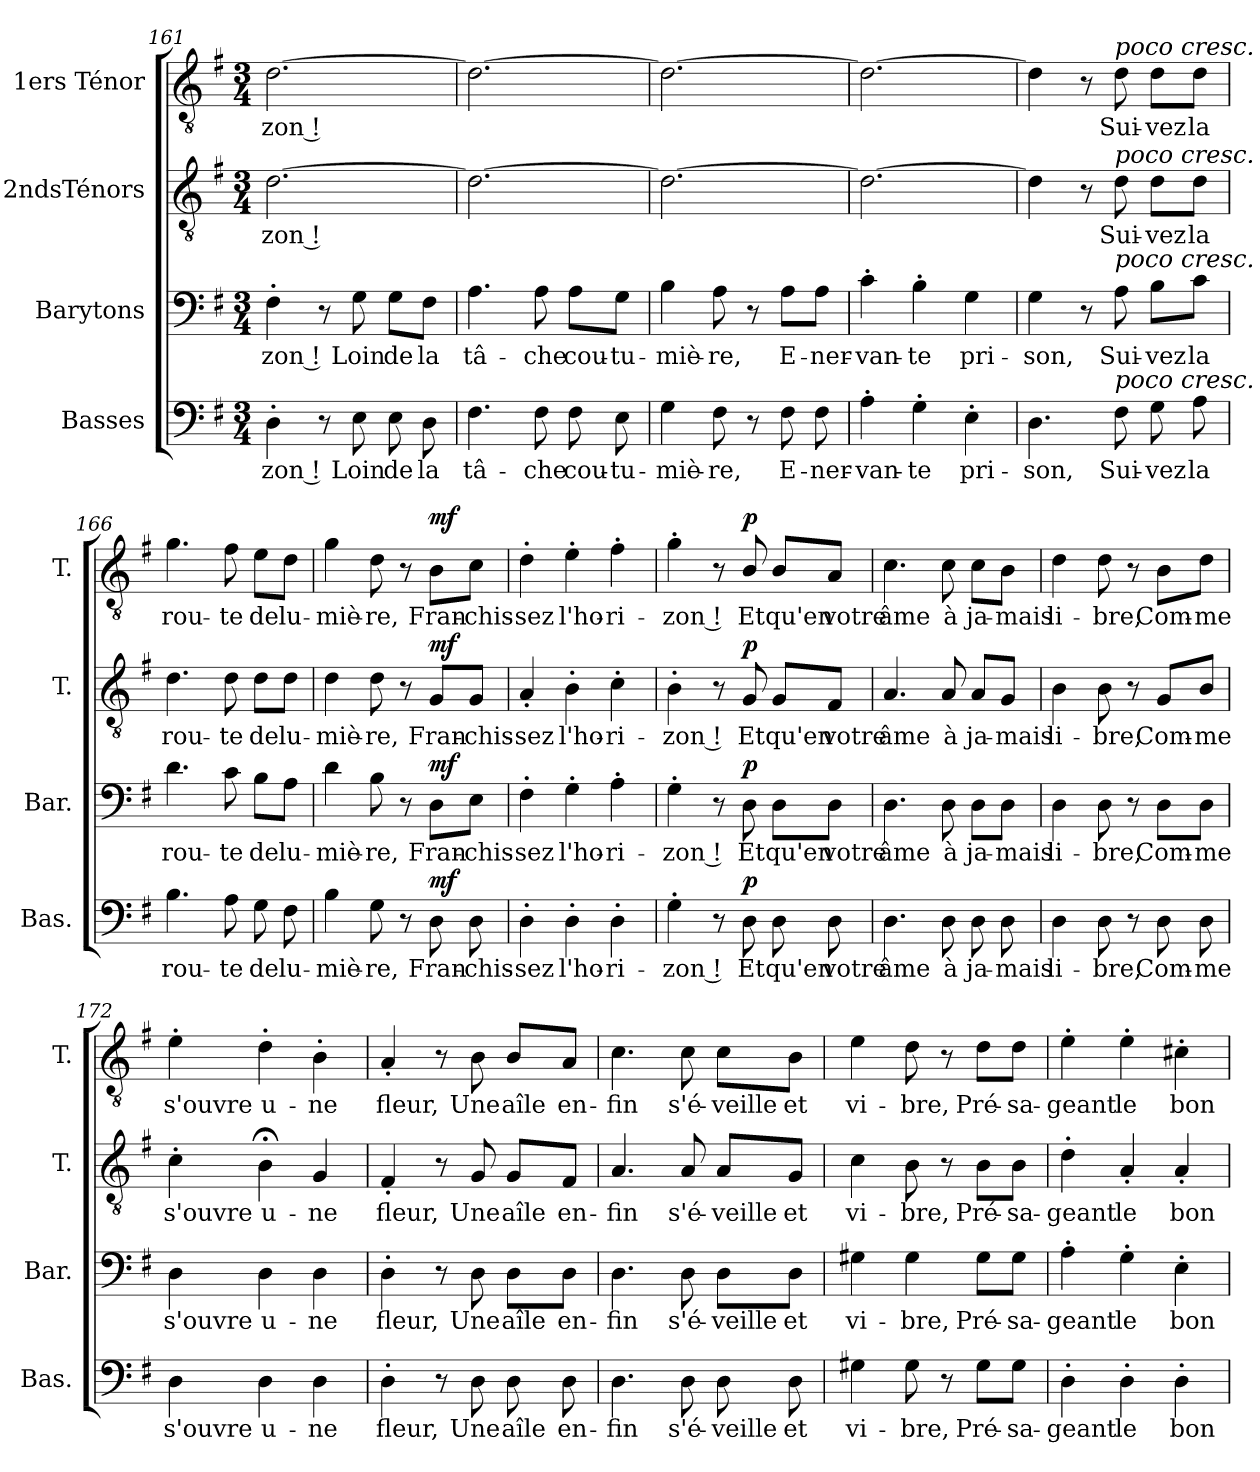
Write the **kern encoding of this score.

**kern	**text	**dynam	**kern	**text	**dynam	**kern	**text	**dynam	**kern	**text	**dynam
*part4	*part4	*part4	*part3	*part3	*part3	*part2	*part2	*part2	*part1	*part1	*part1
*staff4	*staff4	*staff4	*staff3	*staff3	*staff3	*staff2	*staff2	*staff2	*staff1	*staff1	*staff1
*I"Basses	*	*	*I"Barytons	*	*	*I"2ndsTénors	*	*	*I"1ers Ténor	*	*
*I'Bas.	*	*	*I'Bar.	*	*	*I'T.	*	*	*I'T.	*	*
*clefF4	*	*	*clefF4	*	*	*clefGv2	*	*	*clefGv2	*	*
*k[f#]	*	*	*k[f#]	*	*	*k[f#]	*	*	*k[f#]	*	*
*G:	*	*	*G:	*	*	*G:	*	*	*G:	*	*
*M3/4	*	*	*M3/4	*	*	*M3/4	*	*	*M3/4	*	*
=161	=161	=161	=161	=161	=161	=161	=161	=161	=161	=161	=161
!	!LO:LY:b	!	!	!LO:LY:b	!	!	!LO:LY:b	!	!	!LO:LY:b	!
4D'>\	-zon !	.	4F#'>\	-zon !	.	[2.d\	-zon !	.	[2.d\	-zon !	.
8r	.	.	8r	.	.	.	.	.	.	.	.
!	!LO:LY:b	!	!	!LO:LY:b	!	!	!	!	!	!	!
8E\	Loin	.	8G\	Loin	.	.	.	.	.	.	.
!	!LO:LY:b	!	!	!LO:LY:b	!	!	!	!	!	!	!
8E\	de	.	8G\L	de	.	.	.	.	.	.	.
!	!LO:LY:b	!	!	!LO:LY:b	!	!	!	!	!	!	!
8D\	la	.	8F#\J	la	.	.	.	.	.	.	.
=162	=162	=162	=162	=162	=162	=162	=162	=162	=162	=162	=162
!	!LO:LY:b	!	!	!LO:LY:b	!	!	!	!	!	!	!
4.F#\	tâ-	.	4.A\	tâ-	.	2.d\_	.	.	2.d\_	.	.
!	!LO:LY:b	!	!	!LO:LY:b	!	!	!	!	!	!	!
8F#\	-che	.	8A\	-che	.	.	.	.	.	.	.
!	!LO:LY:b	!	!	!LO:LY:b	!	!	!	!	!	!	!
8F#\	cou-	.	8A\L	cou-	.	.	.	.	.	.	.
!	!LO:LY:b	!	!	!LO:LY:b	!	!	!	!	!	!	!
8E\	-tu-	.	8G\J	-tu-	.	.	.	.	.	.	.
=163	=163	=163	=163	=163	=163	=163	=163	=163	=163	=163	=163
!	!LO:LY:b	!	!	!LO:LY:b	!	!	!	!	!	!	!
4G\	-miè-	.	4B\	-miè-	.	2.d\_	.	.	2.d\_	.	.
!	!LO:LY:b	!	!	!LO:LY:b	!	!	!	!	!	!	!
8F#\	-re,	.	8A\	-re,	.	.	.	.	.	.	.
8r	.	.	8r	.	.	.	.	.	.	.	.
!	!LO:LY:b	!	!	!LO:LY:b	!	!	!	!	!	!	!
8F#\	E-	.	8A\L	E-	.	.	.	.	.	.	.
!	!LO:LY:b	!	!	!LO:LY:b	!	!	!	!	!	!	!
8F#\	-ner-	.	8A\J	-ner-	.	.	.	.	.	.	.
=164	=164	=164	=164	=164	=164	=164	=164	=164	=164	=164	=164
!	!LO:LY:b	!	!	!LO:LY:b	!	!	!	!	!	!	!
4A'>\	-van-	.	4c'>\	-van-	.	2.d\_	.	.	2.d\_	.	.
!	!LO:LY:b	!	!	!LO:LY:b	!	!	!	!	!	!	!
4G'>\	-te	.	4B'>\	-te	.	.	.	.	.	.	.
!	!LO:LY:b	!	!	!LO:LY:b	!	!	!	!	!	!	!
4E'>\	pri-	.	4G\	pri-	.	.	.	.	.	.	.
!!LO:LB:g=z
=165	=165	=165	=165	=165	=165	=165	=165	=165	=165	=165	=165
!	!LO:LY:b	!	!	!LO:LY:b	!	!	!	!	!	!	!
4.D\	-son,	.	4G\	-son,	.	4d\]	.	.	4d\]	.	.
.	.	.	8r	.	.	8r	.	.	8r	.	.
!	!	!	!	!	!	!	!	!	!LO:TX:a:i:t=poco cresc.	!	!
!	!	!	!	!	!	!LO:TX:a:i:t=poco cresc.	!	!	!	!	!
!	!	!	!LO:TX:a:i:t=poco cresc.	!	!	!	!	!	!	!	!
!LO:TX:a:i:t=poco cresc.	!	!	!	!	!	!	!	!	!	!	!
!	!LO:LY:b	!	!	!LO:LY:b	!	!	!LO:LY:b	!	!	!LO:LY:b	!
8F#\	Sui-	.	8A\	Sui-	.	8d\	Sui-	.	8d\	Sui-	.
!	!LO:LY:b	!	!	!LO:LY:b	!	!	!LO:LY:b	!	!	!LO:LY:b	!
8G\	-vez	.	8B\L	-vez	.	8d\L	-vez	.	8d\L	-vez	.
!	!LO:LY:b	!	!	!LO:LY:b	!	!	!LO:LY:b	!	!	!LO:LY:b	!
8A\	la	.	8c\J	la	.	8d\J	la	.	8d\J	la	.
=166	=166	=166	=166	=166	=166	=166	=166	=166	=166	=166	=166
!	!LO:LY:b	!	!	!LO:LY:b	!	!	!LO:LY:b	!	!	!LO:LY:b	!
4.B\	rou-	.	4.d\	rou-	.	4.d\	rou-	.	4.g\	rou-	.
!	!LO:LY:b	!	!	!LO:LY:b	!	!	!LO:LY:b	!	!	!LO:LY:b	!
8A\	-te	.	8c\	-te	.	8d\	-te	.	8f#\	-te	.
!	!LO:LY:b	!	!	!LO:LY:b	!	!	!LO:LY:b	!	!	!LO:LY:b	!
8G\	de	.	8B\L	de	.	8d\L	de	.	8e\L	de	.
!	!LO:LY:b	!	!	!LO:LY:b	!	!	!LO:LY:b	!	!	!LO:LY:b	!
8F#\	lu-	.	8A\J	lu-	.	8d\J	lu-	.	8d\J	lu-	.
=167	=167	=167	=167	=167	=167	=167	=167	=167	=167	=167	=167
!	!LO:LY:b	!	!	!LO:LY:b	!	!	!LO:LY:b	!	!	!LO:LY:b	!
4B\	-miè-	.	4d\	-miè-	.	4d\	-miè-	.	4g\	-miè-	.
!	!LO:LY:b	!	!	!LO:LY:b	!	!	!LO:LY:b	!	!	!LO:LY:b	!
8G\	-re,	.	8B\	-re,	.	8d\	-re,	.	8d\	-re,	.
8r	.	.	8r	.	.	8r	.	.	8r	.	.
!	!LO:LY:b	!LO:DY:a	!	!LO:LY:b	!LO:DY:a	!	!LO:LY:b	!LO:DY:a	!	!LO:LY:b	!LO:DY:a
8D\	Fran-	mf	8D\L	Fran-	mf	8G/L	Fran-	mf	8B\L	Fran-	mf
!	!LO:LY:b	!	!	!LO:LY:b	!	!	!LO:LY:b	!	!	!LO:LY:b	!
8D\	-chis-	.	8E\J	-chis-	.	8G/J	-chis-	.	8c\J	-chis-	.
=168	=168	=168	=168	=168	=168	=168	=168	=168	=168	=168	=168
!	!LO:LY:b	!	!	!LO:LY:b	!	!	!LO:LY:b	!	!	!LO:LY:b	!
4D'>\	-sez	.	4F#'>\	-sez	.	4A'</	-sez	.	4d'>\	-sez	.
!	!LO:LY:b	!	!	!LO:LY:b	!	!	!LO:LY:b	!	!	!LO:LY:b	!
4D'>\	l'ho-	.	4G'>\	l'ho-	.	4B'>\	l'ho-	.	4e'>\	l'ho-	.
!	!LO:LY:b	!	!	!LO:LY:b	!	!	!LO:LY:b	!	!	!LO:LY:b	!
4D'>\	-ri-	.	4A'>\	-ri-	.	4c'>\	-ri-	.	4f#'>\	-ri-	.
=169	=169	=169	=169	=169	=169	=169	=169	=169	=169	=169	=169
!	!LO:LY:b	!	!	!LO:LY:b	!	!	!LO:LY:b	!	!	!LO:LY:b	!
4G'>\	-zon !	.	4G'>\	-zon !	.	4B'>\	-zon !	.	4g'>\	-zon !	.
8r	.	.	8r	.	.	8r	.	.	8r	.	.
!	!LO:LY:b	!LO:DY:a	!	!LO:LY:b	!LO:DY:a	!	!LO:LY:b	!LO:DY:a	!	!LO:LY:b	!LO:DY:a
8D\	Et	p	8D\	Et	p	8G/	Et	p	8B/	Et	p
!	!LO:LY:b	!	!	!LO:LY:b	!	!	!LO:LY:b	!	!	!LO:LY:b	!
8D\	qu'en	.	8D\L	qu'en	.	8G/L	qu'en	.	8B/L	qu'en	.
!	!LO:LY:b	!	!	!LO:LY:b	!	!	!LO:LY:b	!	!	!LO:LY:b	!
8D\	votre	.	8D\J	votre	.	8F#/J	votre	.	8A/J	votre	.
!!LO:PB:g=z
=170	=170	=170	=170	=170	=170	=170	=170	=170	=170	=170	=170
!	!LO:LY:b	!	!	!LO:LY:b	!	!	!LO:LY:b	!	!	!LO:LY:b	!
4.D\	âme	.	4.D\	âme	.	4.A/	âme	.	4.c\	âme	.
!	!LO:LY:b	!	!	!LO:LY:b	!	!	!LO:LY:b	!	!	!LO:LY:b	!
8D\	à	.	8D\	à	.	8A/	à	.	8c\	à	.
!	!LO:LY:b	!	!	!LO:LY:b	!	!	!LO:LY:b	!	!	!LO:LY:b	!
8D\	ja-	.	8D\L	ja-	.	8A/L	ja-	.	8c\L	ja-	.
!	!LO:LY:b	!	!	!LO:LY:b	!	!	!LO:LY:b	!	!	!LO:LY:b	!
8D\	-mais	.	8D\J	-mais	.	8G/J	-mais	.	8B\J	-mais	.
=171	=171	=171	=171	=171	=171	=171	=171	=171	=171	=171	=171
!	!LO:LY:b	!	!	!LO:LY:b	!	!	!LO:LY:b	!	!	!LO:LY:b	!
4D\	li-	.	4D\	li-	.	4B\	li-	.	4d\	li-	.
!	!LO:LY:b	!	!	!LO:LY:b	!	!	!LO:LY:b	!	!	!LO:LY:b	!
8D\	-bre,	.	8D\	-bre,	.	8B\	-bre,	.	8d\	-bre,	.
8r	.	.	8r	.	.	8r	.	.	8r	.	.
!	!LO:LY:b	!	!	!LO:LY:b	!	!	!LO:LY:b	!	!	!LO:LY:b	!
8D\	Com-	.	8D\L	Com-	.	8G/L	Com-	.	8B\L	Com-	.
!	!LO:LY:b	!	!	!LO:LY:b	!	!	!LO:LY:b	!	!	!LO:LY:b	!
8D\	-me	.	8D\J	-me	.	8B/J	-me	.	8d\J	-me	.
=172	=172	=172	=172	=172	=172	=172	=172	=172	=172	=172	=172
!	!LO:LY:b	!	!	!LO:LY:b	!	!	!LO:LY:b	!	!	!LO:LY:b	!
4D\	s'ouvre	.	4D\	s'ouvre	.	4c'>\	s'ouvre	.	4e'>\	s'ouvre	.
!	!LO:LY:b	!	!	!LO:LY:b	!	!	!LO:LY:b	!	!	!LO:LY:b	!
4D\	u-	.	4D\	u-	.	4B;<\	u-	.	4d'>\	u-	.
!	!LO:LY:b	!	!	!LO:LY:b	!	!	!LO:LY:b	!	!	!LO:LY:b	!
4D\	-ne	.	4D\	-ne	.	4G/	-ne	.	4B'>\	-ne	.
=173	=173	=173	=173	=173	=173	=173	=173	=173	=173	=173	=173
!	!LO:LY:b	!	!	!LO:LY:b	!	!	!LO:LY:b	!	!	!LO:LY:b	!
4D'>\	fleur,	.	4D'>\	fleur,	.	4F#'</	fleur,	.	4A'</	fleur,	.
8r	.	.	8r	.	.	8r	.	.	8r	.	.
!	!LO:LY:b	!	!	!LO:LY:b	!	!	!LO:LY:b	!	!	!LO:LY:b	!
8D\	Une	.	8D\	Une	.	8G/	Une	.	8B\	Une	.
!	!LO:LY:b	!	!	!LO:LY:b	!	!	!LO:LY:b	!	!	!LO:LY:b	!
8D\	aîle	.	8D\L	aîle	.	8G/L	aîle	.	8B/L	aîle	.
!	!LO:LY:b	!	!	!LO:LY:b	!	!	!LO:LY:b	!	!	!LO:LY:b	!
8D\	en-	.	8D\J	en-	.	8F#/J	en-	.	8A/J	en-	.
=174	=174	=174	=174	=174	=174	=174	=174	=174	=174	=174	=174
!	!LO:LY:b	!	!	!LO:LY:b	!	!	!LO:LY:b	!	!	!LO:LY:b	!
4.D\	-fin	.	4.D\	-fin	.	4.A/	-fin	.	4.c\	-fin	.
!	!LO:LY:b	!	!	!LO:LY:b	!	!	!LO:LY:b	!	!	!LO:LY:b	!
8D\	s'é-	.	8D\	s'é-	.	8A/	s'é-	.	8c\	s'é-	.
!	!LO:LY:b	!	!	!LO:LY:b	!	!	!LO:LY:b	!	!	!LO:LY:b	!
8D\	-veille	.	8D\L	-veille	.	8A/L	-veille	.	8c\L	-veille	.
!	!LO:LY:b	!	!	!LO:LY:b	!	!	!LO:LY:b	!	!	!LO:LY:b	!
8D\	et	.	8D\J	et	.	8G/J	et	.	8B\J	et	.
!!LO:LB:g=z
=175	=175	=175	=175	=175	=175	=175	=175	=175	=175	=175	=175
!	!LO:LY:b	!	!	!LO:LY:b	!	!	!LO:LY:b	!	!	!LO:LY:b	!
4G#X\	vi-	.	4G#X\	vi-	.	4c\	vi-	.	4e\	vi-	.
!	!LO:LY:b	!	!	!LO:LY:b	!	!	!LO:LY:b	!	!	!LO:LY:b	!
8G#\	-bre,	.	4G#\	-bre,	.	8B\	-bre,	.	8d\	-bre,	.
8r	.	.	.	.	.	8r	.	.	8r	.	.
!	!LO:LY:b	!	!	!LO:LY:b	!	!	!LO:LY:b	!	!	!LO:LY:b	!
8G#\L	Pré-	.	8G#\L	Pré-	.	8B\L	Pré-	.	8d\L	Pré-	.
!	!LO:LY:b	!	!	!LO:LY:b	!	!	!LO:LY:b	!	!	!LO:LY:b	!
8G#\J	-sa-	.	8G#\J	-sa-	.	8B\J	-sa-	.	8d\J	-sa-	.
=176	=176	=176	=176	=176	=176	=176	=176	=176	=176	=176	=176
!	!LO:LY:b	!	!	!LO:LY:b	!	!	!LO:LY:b	!	!	!LO:LY:b	!
4D'>\	-geant	.	4A'>\	-geant	.	4d'>\	-geant	.	4e'>\	-geant	.
!	!LO:LY:b	!	!	!LO:LY:b	!	!	!LO:LY:b	!	!	!LO:LY:b	!
4D'>\	le	.	4G'>\	le	.	4A'</	le	.	4e'>\	le	.
!	!LO:LY:b	!	!	!LO:LY:b	!	!	!LO:LY:b	!	!	!LO:LY:b	!
4D'>\	bon-	.	4E'>\	bon-	.	4A'</	bon-	.	4c#X'>\	bon-	.
=	=	=	=	=	=	=	=	=	=	=	=
*-	*-	*-	*-	*-	*-	*-	*-	*-	*-	*-	*-
